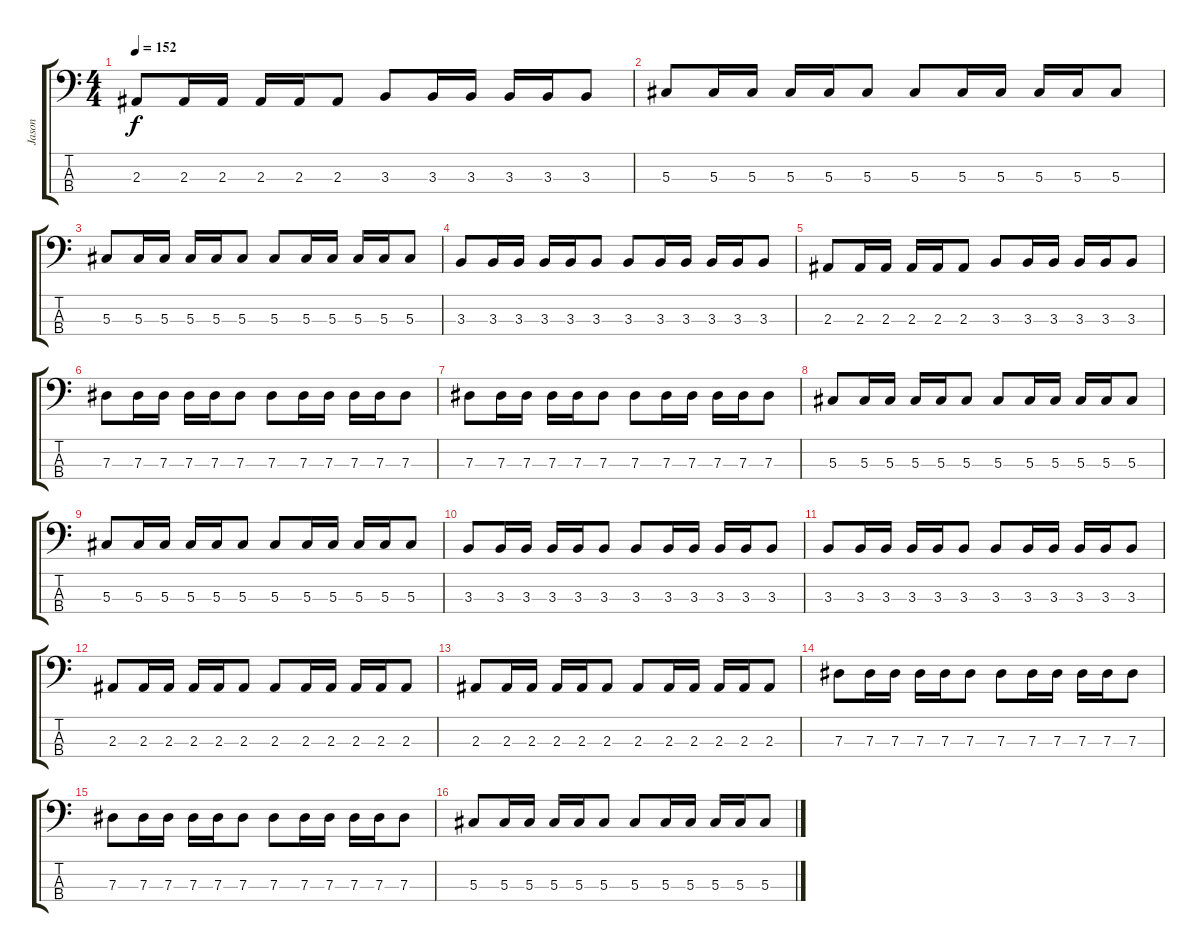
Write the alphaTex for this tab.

\track ("Jason" "Jason") {instrument fretlessbass}
\staff {score tabs}
\tuning (Gb2 Db2 Ab1 Eb1) {hide}
\ts (4 4)
\tempo 152
\clef f4
\ks c
2.3.8{dy f} 2.3.16 2.3.16 2.3.16 2.3.16 2.3.8 3.3.8 3.3.16 3.3.16 3.3.16 3.3.16 3.3.8 |
5.3.8 5.3.16 5.3.16 5.3.16 5.3.16 5.3.8 5.3.8 5.3.16 5.3.16 5.3.16 5.3.16 5.3.8 |
5.3.8 5.3.16 5.3.16 5.3.16 5.3.16 5.3.8 5.3.8 5.3.16 5.3.16 5.3.16 5.3.16 5.3.8 |
3.3.8 3.3.16 3.3.16 3.3.16 3.3.16 3.3.8 3.3.8 3.3.16 3.3.16 3.3.16 3.3.16 3.3.8 |
2.3.8 2.3.16 2.3.16 2.3.16 2.3.16 2.3.8 3.3.8 3.3.16 3.3.16 3.3.16 3.3.16 3.3.8 |
7.3.8 7.3.16 7.3.16 7.3.16 7.3.16 7.3.8 7.3.8 7.3.16 7.3.16 7.3.16 7.3.16 7.3.8 |
7.3.8 7.3.16 7.3.16 7.3.16 7.3.16 7.3.8 7.3.8 7.3.16 7.3.16 7.3.16 7.3.16 7.3.8 |
5.3.8 5.3.16 5.3.16 5.3.16 5.3.16 5.3.8 5.3.8 5.3.16 5.3.16 5.3.16 5.3.16 5.3.8 |
5.3.8 5.3.16 5.3.16 5.3.16 5.3.16 5.3.8 5.3.8 5.3.16 5.3.16 5.3.16 5.3.16 5.3.8 |
3.3.8 3.3.16 3.3.16 3.3.16 3.3.16 3.3.8 3.3.8 3.3.16 3.3.16 3.3.16 3.3.16 3.3.8 |
3.3.8 3.3.16 3.3.16 3.3.16 3.3.16 3.3.8 3.3.8 3.3.16 3.3.16 3.3.16 3.3.16 3.3.8 |
2.3.8 2.3.16 2.3.16 2.3.16 2.3.16 2.3.8 2.3.8 2.3.16 2.3.16 2.3.16 2.3.16 2.3.8 |
2.3.8 2.3.16 2.3.16 2.3.16 2.3.16 2.3.8 2.3.8 2.3.16 2.3.16 2.3.16 2.3.16 2.3.8 |
7.3.8 7.3.16 7.3.16 7.3.16 7.3.16 7.3.8 7.3.8 7.3.16 7.3.16 7.3.16 7.3.16 7.3.8 |
7.3.8 7.3.16 7.3.16 7.3.16 7.3.16 7.3.8 7.3.8 7.3.16 7.3.16 7.3.16 7.3.16 7.3.8 |
5.3.8 5.3.16 5.3.16 5.3.16 5.3.16 5.3.8 5.3.8 5.3.16 5.3.16 5.3.16 5.3.16 5.3.8
